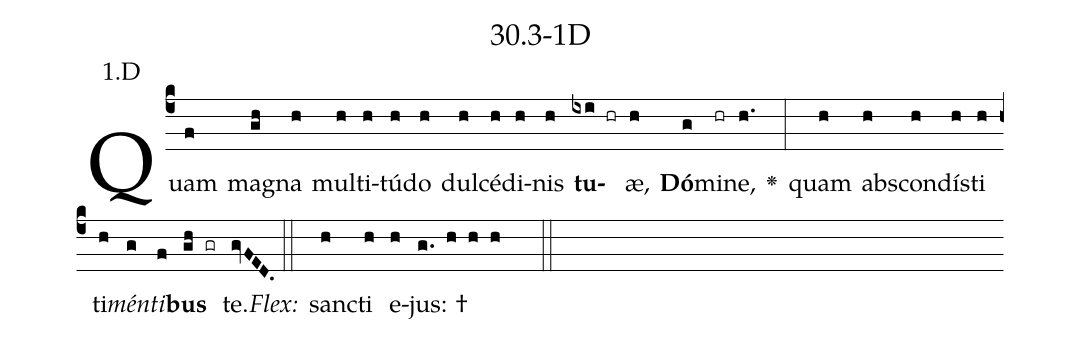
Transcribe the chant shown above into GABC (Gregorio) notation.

name: 30.3-1D;
annotation: 1.D;
%%
(c4)Quam(f) ma(gh)gna(h) mul(h)ti(h)tú(h)do(h) dul(h)cé(h)di(h)nis(h) <b>tu</b>(ixi hr)æ,(h) <b>Dó</b>(g)mi(hr)ne,(h.) <v>\greheightstar</v>(:) quam(h) abs(h)con(h)dís(h)ti(h) ti(h)<i>mén</i>(g)<i>ti</i>(f)<b>bus</b>(gh gr) te.(gvFED.) (::)
<i>Flex:</i>()  sanc(h)ti(h) e(h)jus: †(g. h h h  ::)

%E(h) u(h) o(g) u(f) a(gh) e.(gvFED.) (::)
